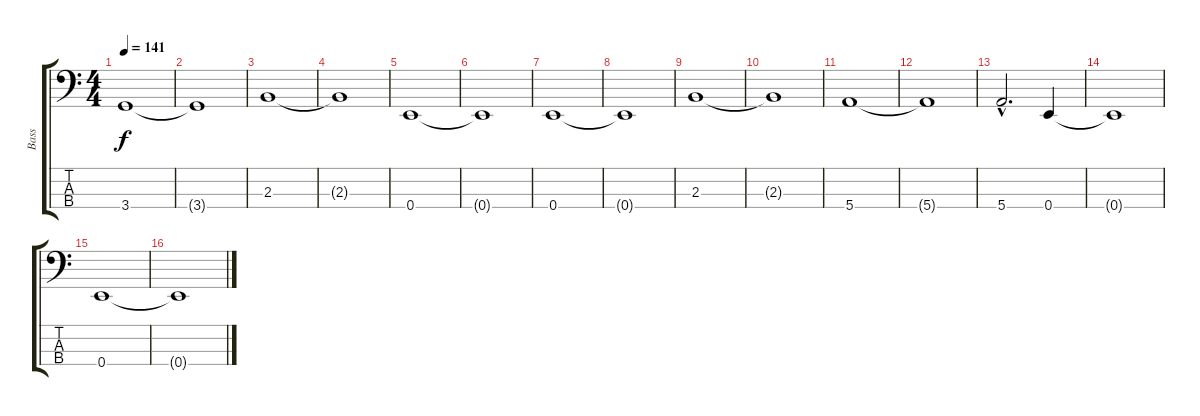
\track ("Bass" "Bass") {instrument electricbassfinger}
\staff {score tabs}
\tuning (G2 D2 A1 E1) {hide}
\ts (4 4)
\tempo 141
\clef f4
\ks c
3.4.1{dy f} |
3.4{t}.1 |
2.3.1 |
2.3{t}.1 |
0.4.1 |
0.4{t}.1 |
0.4.1 |
0.4{t}.1 |
2.3.1 |
2.3{t}.1 |
5.4.1 |
5.4{t}.1 |
5.4{hac}.2{d} 0.4.4 |
0.4{t}.1 |
0.4.1 |
0.4{t}.1
